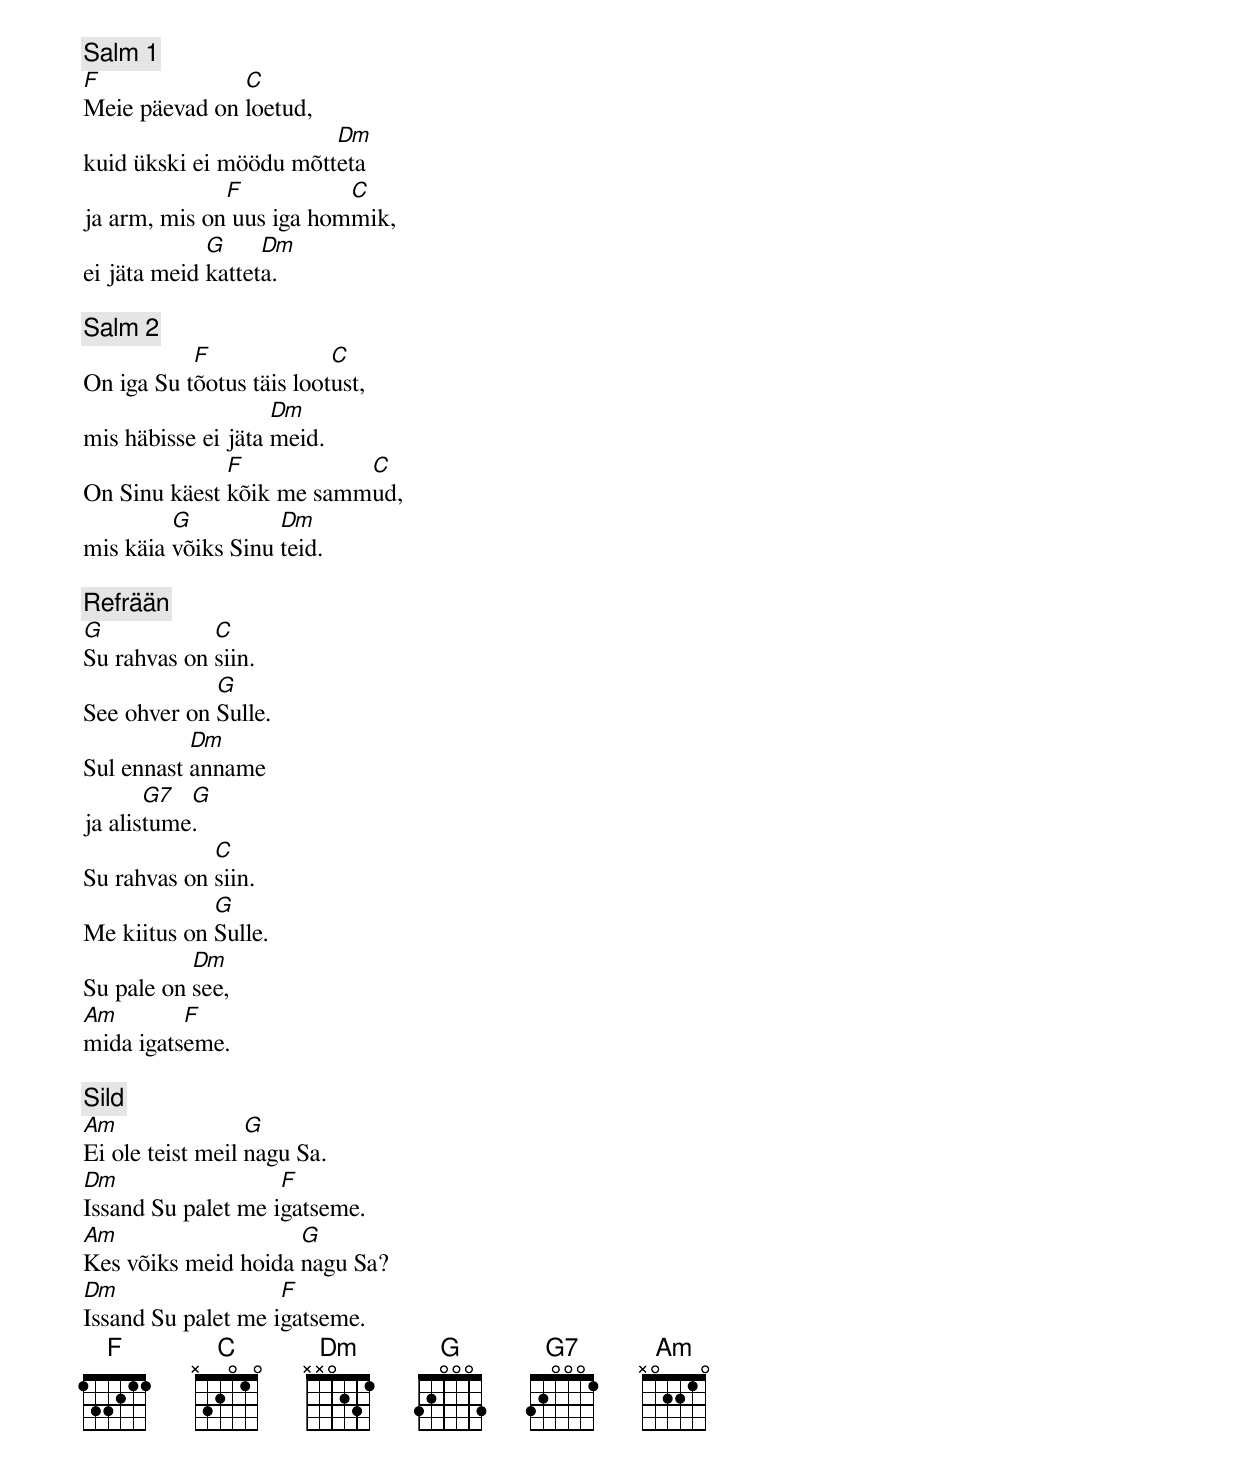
[Salm 1]
F              C
Meie päevad on loetud,
                        Dm
kuid ükski ei möödu mõtteta
              F           C
ja arm, mis on uus iga hommik,
             G     Dm
ei jäta meid katteta.

[Salm 2]
           F              C
On iga Su tõotus täis lootust,
                    Dm
mis häbisse ei jäta meid.
              F           C
On Sinu käest kõik me sammud,
         G          Dm
mis käia võiks Sinu teid.

[Refrään]
G            C
Su rahvas on siin.
             G
See ohver on Sulle.
           Dm
Sul ennast anname
       G7  G
ja alistume.
             C
Su rahvas on siin.
             G
Me kiitus on Sulle.
           Dm
Su pale on see,
Am        F
mida igatseme.

[Sild]
Am                G
Ei ole teist meil nagu Sa.
Dm                  F
Issand Su palet me igatseme.
Am                   G
Kes võiks meid hoida nagu Sa?
Dm                  F
Issand Su palet me igatseme.
